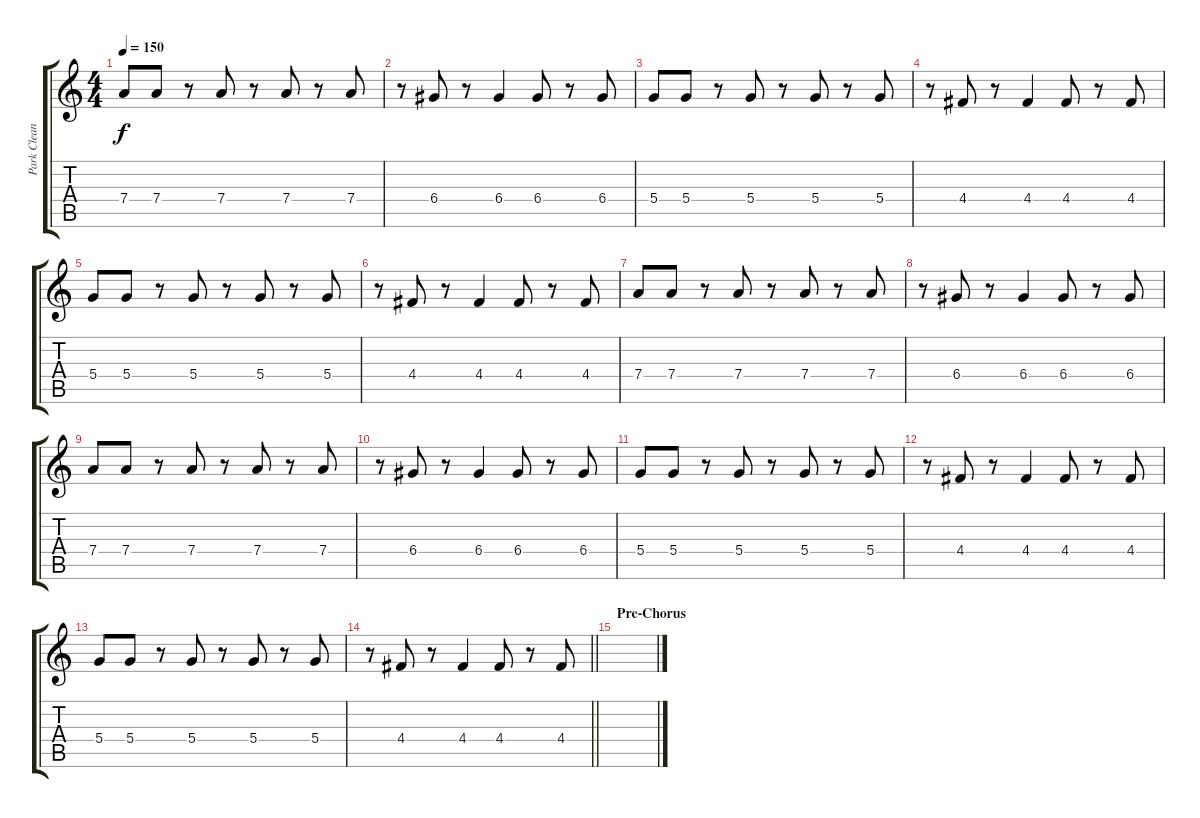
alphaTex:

\track ("Park Clean" "Park Clean") {instrument electricguitarclean}
\staff {score tabs}
\tuning (E4 B3 G3 D3 A2 E2) {hide}
\ts (4 4)
\tempo 150
\clef g2
\ks c
7.4.8{dy f} 7.4.8 r.8 7.4.8 r.8 7.4.8 r.8 7.4.8 |
r.8 6.4.8 r.8 6.4.4 6.4.8 r.8 6.4.8 |
5.4.8 5.4.8 r.8 5.4.8 r.8 5.4.8 r.8 5.4.8 |
r.8 4.4.8 r.8 4.4.4 4.4.8 r.8 4.4.8 |
5.4.8 5.4.8 r.8 5.4.8 r.8 5.4.8 r.8 5.4.8 |
r.8 4.4.8 r.8 4.4.4 4.4.8 r.8 4.4.8 |
7.4.8 7.4.8 r.8 7.4.8 r.8 7.4.8 r.8 7.4.8 |
r.8 6.4.8 r.8 6.4.4 6.4.8 r.8 6.4.8 |
7.4.8 7.4.8 r.8 7.4.8 r.8 7.4.8 r.8 7.4.8 |
r.8 6.4.8 r.8 6.4.4 6.4.8 r.8 6.4.8 |
5.4.8 5.4.8 r.8 5.4.8 r.8 5.4.8 r.8 5.4.8 |
r.8 4.4.8 r.8 4.4.4 4.4.8 r.8 4.4.8 |
5.4.8 5.4.8 r.8 5.4.8 r.8 5.4.8 r.8 5.4.8 |
\barLineRight lightlight
r.8 4.4.8 r.8 4.4.4 4.4.8 r.8 4.4.8 |
\section ("" "Pre-Chorus")
